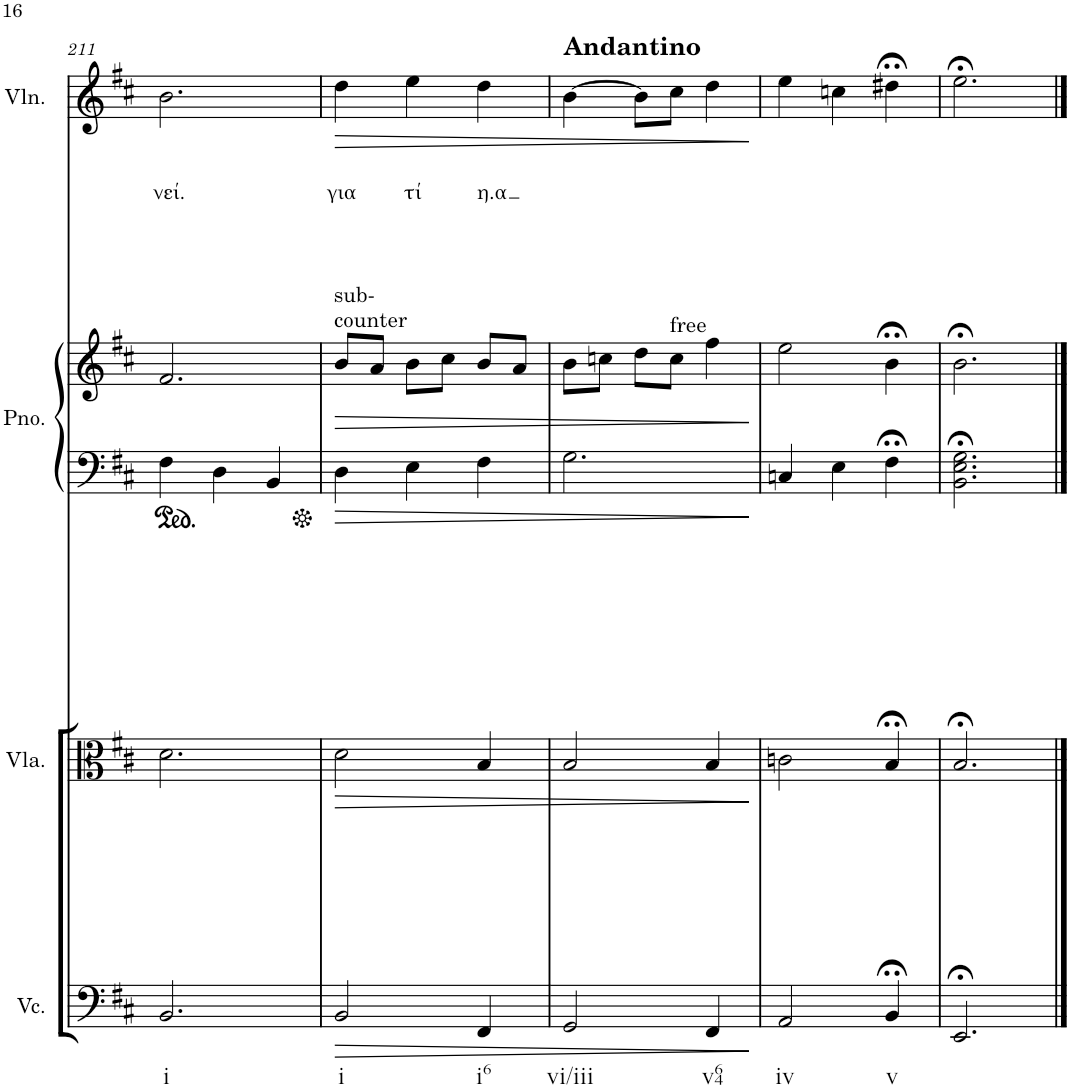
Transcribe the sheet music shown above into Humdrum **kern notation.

**kern	**dynam	**kern	**dynam	**kern	**kern	**dynam	**kern	**text	**text	**text	**dynam
*part4	*part4	*part3	*part3	*part2	*part2	*part2	*part1	*part1	*part1	*part1	*part1
*staff5	*staff5	*staff4	*staff4	*staff3	*staff2	*staff2/3	*staff1	*staff1	*staff1	*staff1	*staff1
*I"Violoncello	*	*I"Viola	*	*I"Grand Piano	*	*	*I"Violin	*	*	*	*
*I'Vc.	*	*I'Vla.	*	*I'Pno.	*	*	*I'Vln.	*	*	*	*
!!LO:PB:g=z
*clefF4	*	*clefC3	*	*clefF4	*clefG2	*	*clefG2	*	*	*	*
*k[f#c#]	*	*k[f#c#]	*	*k[f#c#]	*k[f#c#]	*	*k[f#c#]	*	*	*	*
*M3/4	*	*M3/4	*	*M3/4	*M3/4	*	*M3/4	*	*	*	*
=211	=211	=211	=211	=211	=211	=211	=211	=211	=211	=211	=211
!LO:TX:b:t=i	!	!	!	!	!	!	!	!	!	!	!
!	!	!	!	!	!	!	!	!	!	!LO:LY:b	!
2.BB/	.	2.d\	.	4F#\	2.f#/	.	2.b\	.	.	νεί.	.
.	.	.	.	4D\	.	.	.	.	.	.	.
.	.	.	.	4BB/	.	.	.	.	.	.	.
=212	=212	=212	=212	=212	=212	=212	=212	=212	=212	=212	=212
!	!	!	!	!	!LO:TX:a:t=sub-	!	!	!	!	!	!
!	!	!	!	!	!LO:TX:a:t=counter	!	!	!	!	!	!
!LO:TX:b:t=i	!	!	!	!	!	!	!	!	!	!	!
!	!LO:HP:b	!	!LO:HP:b	!	!	!LO:HP:b	!	!	!	!LO:LY:b	!LO:HP:b
2BB/	>	2d\	>	4D\	8b/L	>	4dd\	.	.	για	>
.	.	.	.	.	8a/J	.	.	.	.	.	.
!	!	!	!	!	!	!	!	!	!	!LO:LY:b	!
.	.	.	.	4E\	8b\L	.	4ee\	.	.	τί	.
.	.	.	.	.	8cc#\J	.	.	.	.	.	.
!LO:TX:b:t=i6	!	!	!	!	!	!	!	!	!	!	!
!	!	!	!	!	!	!	!	!	!	!LO:LY:b	!
4FF#/	.	4B/	.	4F#\	8b/L	.	4dd\	.	.	η.α	.
.	.	.	.	.	8a/J	.	.	.	.	.	.
=213	=213	=213	=213	=213	=213	=213	=213	=213	=213	=213	=213
!	!	!	!	!	!	!	!LO:TX:a:B:t=Andantino	!	!	!	!
!LO:TX:b:t=vi/iii	!	!	!	!	!	!	!	!	!	!	!
2GG/	.	2B/	.	2.G\	8b\L	.	[4b\	.	.	.	.
.	.	.	.	.	8ccn\J	.	.	.	.	.	.
.	.	.	.	.	8dd\L	.	8b\L]	.	.	.	.
!	!	!	!	!	!LO:TX:a:t=free	!	!	!	!	!	!
.	.	.	.	.	8cc\J	.	8cc#\J	.	.	.	.
!LO:TX:b:t=v64	!	!	!	!	!	!	!	!	!	!	!
4FF#/	.	4B/	.	.	4ff#\	.	4dd\	.	.	.	.
.	]	.	]	.	.	]	.	.	.	.	]
=214	=214	=214	=214	=214	=214	=214	=214	=214	=214	=214	=214
!LO:TX:b:t=iv	!	!	!	!	!	!	!	!	!	!	!
2AA/	.	2cn\	.	4Cn/	2ee\	.	4ee\	.	.	.	.
.	.	.	.	4E\	.	.	4ccn\	.	.	.	.
!LO:TX:b:t=v	!	!	!	!	!	!	!	!	!	!	!
4BB;</	.	4B;</	.	4F#;<\	4b;<\	.	4dd#X;<\	.	.	.	.
=215	=215	=215	=215	=215	=215	=215	=215	=215	=215	=215	=215
2.EE;</	.	2.B;</	.	2.BB\;< 2.E\;< 2.G\;<	2.b;<\	.	2.ee;<\	.	.	.	.
==	==	==	==	==	==	==	==	==	==	==	==
*-	*-	*-	*-	*-	*-	*-	*-	*-	*-	*-	*-
